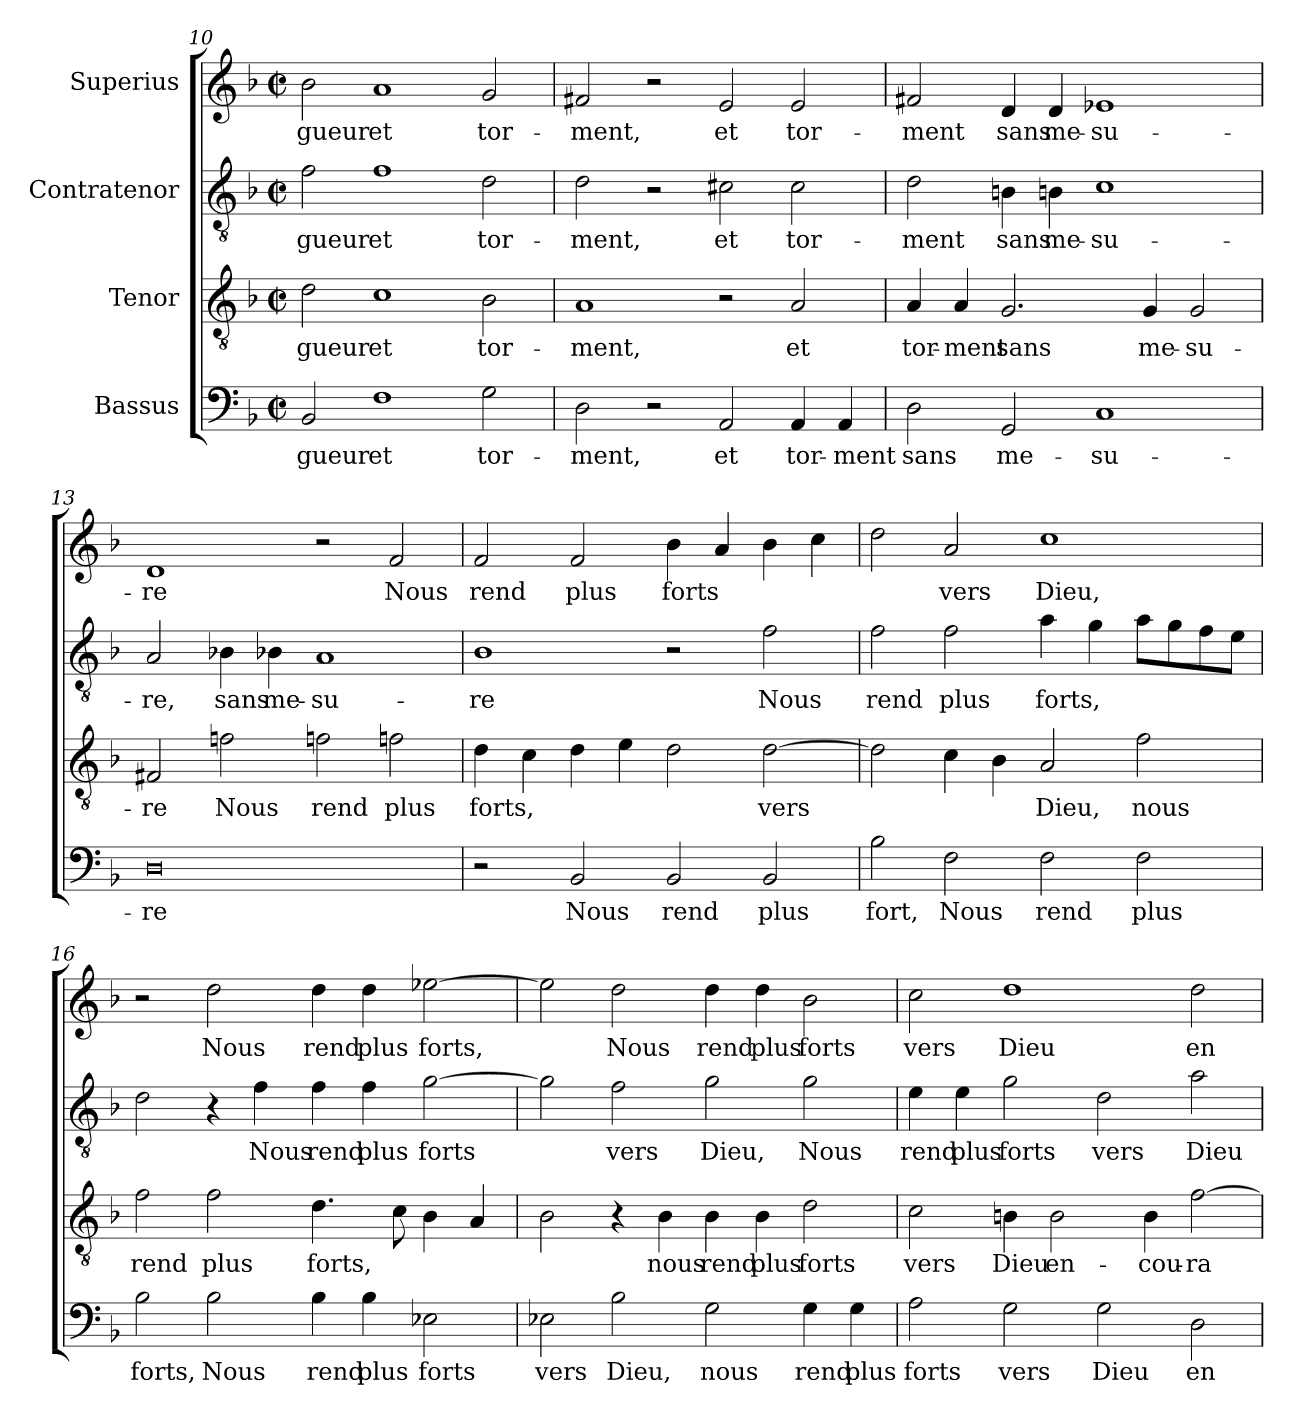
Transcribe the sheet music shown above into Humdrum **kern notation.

**kern	**text	**kern	**text	**kern	**text	**kern	**text
*part4	*part4	*part3	*part3	*part2	*part2	*part1	*part1
*staff4	*staff4	*staff3	*staff3	*staff2	*staff2	*staff1	*staff1
*I"Bassus	*	*I"Tenor	*	*I"Contratenor	*	*I"Superius	*
!!LO:LB:g=z
*clefF4	*	*clefGv2	*	*clefGv2	*	*clefG2	*
*k[b-]	*	*k[b-]	*	*k[b-]	*	*k[b-]	*
*F:	*	*F:	*	*F:	*	*F:	*
*M2/2	*	*M2/2	*	*M2/2	*	*M2/2	*
*met(c|)	*	*met(c|)	*	*met(c|)	*	*met(c|)	*
=10	=10	=10	=10	=10	=10	=10	=10
2BB-/	-gueur	2d\	-gueur	2f\	-gueur	2b-\	-gueur
1F\	et	1c\	et	1f\	et	1a/	et
2G\	tor-	2B-\	tor-	2d\	tor-	2g/	tor-
=11	=11	=11	=11	=11	=11	=11	=11
2D\	-ment,	1A/	-ment,	2d\	-ment,	2f#X/	-ment,
2r	.	.	.	2r	.	2r	.
2AA/	et	2r	.	2c#X\	et	2e/	et
4AA/	tor-	2A/	et	2c#\	tor-	2e/	tor-
4AA/	-ment	.	.	.	.	.	.
=12	=12	=12	=12	=12	=12	=12	=12
2D\	sans	4A/	tor-	2d\	-ment	2f#X/	-ment
.	.	4A/	-ment	.	.	.	.
2GG/	me-	2.G/	sans	4Bn\	sans	4d/	sans
.	.	.	.	4Bn\	me-	4d/	me-
1C/	-su-	.	.	1c\	-su-	1e-X/	-su-
.	.	4G/	me-	.	.	.	.
.	.	2G/	-su-	.	.	.	.
=13	=13	=13	=13	=13	=13	=13	=13
0D\	-re	2F#X/	-re	2A/	-re,	1d/	-re
.	.	2fn\	Nous	4B-X\	sans	.	.
.	.	.	.	4B-X\	me-	.	.
.	.	2fn\	rend	1A/	-su-	2r	.
.	.	2fn\	plus	.	.	2f/	Nous
=14	=14	=14	=14	=14	=14	=14	=14
2r	.	4d\	forts,	1B-\	-re	2f/	rend
.	.	4c\	.	.	.	.	.
2BB-/	Nous	4d\	.	.	.	2f/	plus
.	.	4e\	.	.	.	.	.
2BB-/	rend	2d\	.	2r	.	4b-\	forts
.	.	.	.	.	.	4a/	.
2BB-/	plus	[2d\	vers	2f\	Nous	4b-\	.
.	.	.	.	.	.	4cc\	.
!!LO:LB:g=z
=15	=15	=15	=15	=15	=15	=15	=15
2B-\	fort,	2d\]	.	2f\	rend	2dd\	.
2F\	Nous	4c\	.	2f\	plus	2a/	vers
.	.	4B-\	.	.	.	.	.
2F\	rend	2A/	Dieu,	4a\	forts,	1cc\	Dieu,
.	.	.	.	4g\	.	.	.
2F\	plus	2f\	nous	8a\L	.	.	.
.	.	.	.	8g\	.	.	.
.	.	.	.	8f\	.	.	.
.	.	.	.	8e\J	.	.	.
=16	=16	=16	=16	=16	=16	=16	=16
2B-\	forts,	2f\	rend	2d\	.	2r	.
2B-\	Nous	2f\	plus	4r	.	2dd\	Nous
.	.	.	.	4f\	Nous	.	.
4B-\	rend	4.d\	forts,	4f\	rend	4dd\	rend
4B-\	plus	.	.	4f\	plus	4dd\	plus
.	.	8c\	.	.	.	.	.
2E-X\	forts	4B-\	.	[2g\	forts	[2ee-X\	forts,
.	.	4A/	.	.	.	.	.
=17	=17	=17	=17	=17	=17	=17	=17
2E-X\	vers	2B-\	.	2g\]	.	2ee-\]	.
2B-\	Dieu,	4r	.	2f\	vers	2dd\	Nous
.	.	4B-\	nous	.	.	.	.
2G\	nous	4B-\	rend	2g\	Dieu,	4dd\	rend
.	.	4B-\	plus	.	.	4dd\	plus
4G\	rend	2d\	forts	2g\	Nous	2b-\	forts
4G\	plus	.	.	.	.	.	.
=18	=18	=18	=18	=18	=18	=18	=18
2A\	forts	2c\	vers	4e\	rend	2cc\	vers
.	.	.	.	4e\	plus	.	.
2G\	vers	4Bn\	Dieu	2g\	forts	1dd\	Dieu
.	.	2B\	en-	.	.	.	.
2G\	Dieu	.	.	2d\	vers	.	.
.	.	4B\	-cou-	.	.	.	.
2D\	en-	[2f\	-ra-	2a\	Dieu	2dd\	en-
=	=	=	=	=	=	=	=
*-	*-	*-	*-	*-	*-	*-	*-
